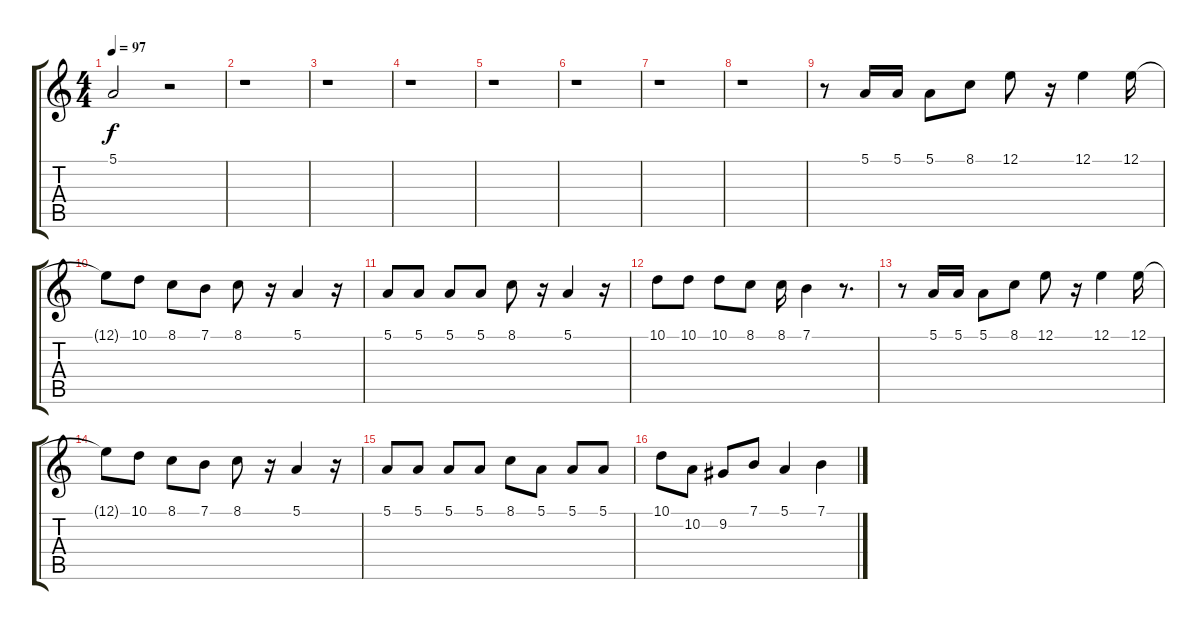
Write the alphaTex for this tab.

\track "" {instrument lead3calliope}
\staff {score tabs}
\tuning (E4 B3 G3 D3 A2 E2) {hide}
\ts (4 4)
\tempo 97
\clef g2
\ks c
5.1.2{dy f} r.2 |
r.1 |
r.1 |
r.1 |
r.1 |
r.1 |
r.1 |
r.1 |
r.8 5.1.16 5.1.16 5.1.8 8.1.8 12.1.8 r.16 12.1.4 12.1.16 |
12.1{t}.8 10.1.8 8.1.8 7.1.8 8.1.8 r.16 5.1.4 r.16 |
5.1.8 5.1.8 5.1.8 5.1.8 8.1.8 r.16 5.1.4 r.16 |
10.1.8 10.1.8 10.1.8 8.1.8 8.1.16 7.1.4 r.8{d} |
r.8 5.1.16 5.1.16 5.1.8 8.1.8 12.1.8 r.16 12.1.4 12.1.16 |
12.1{t}.8 10.1.8 8.1.8 7.1.8 8.1.8 r.16 5.1.4 r.16 |
5.1.8 5.1.8 5.1.8 5.1.8 8.1.8 5.1.8 5.1.8 5.1.8 |
10.1.8 10.2.8 9.2.8 7.1.8 5.1.4 7.1.4
